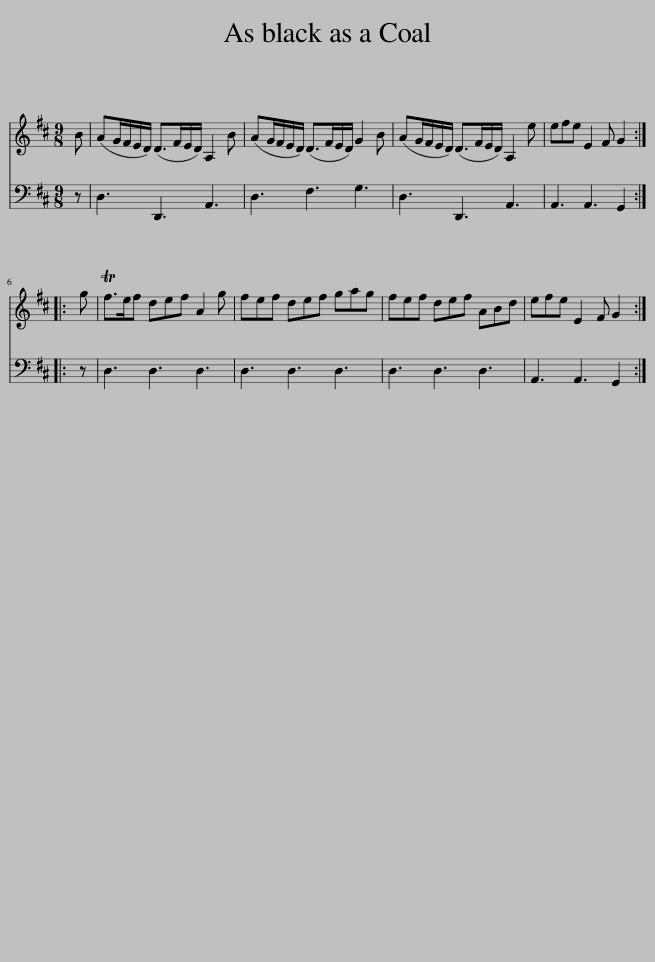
X:1
%%score 1 2
L:1/8
M:9/8
I:linebreak $
K:D
V:1 treble
V:2 bass
V:1
 B | (AG/F/E/D/) (D>FE/D/) A,2 B | (AG/F/E/D/) (D>FE/D/) G2 B | (AG/F/E/D/) (D>FE/D/) A,2 e | efe E2 F G2 ::$ %5
 g | Tf>ef def A2 g | fef def gag | fef def ABd | efe E2 F G2 :| %10
V:2
 z | D,3 D,,3 A,,3 | D,3 F,3 G,3 | D,3 D,,3 A,,3 | A,,3 A,,3 G,,2 ::$ %5
 z | D,3 D,3 D,3 | D,3 D,3 D,3 | D,3 D,3 D,3 | A,,3 A,,3 G,,2 :| %10
